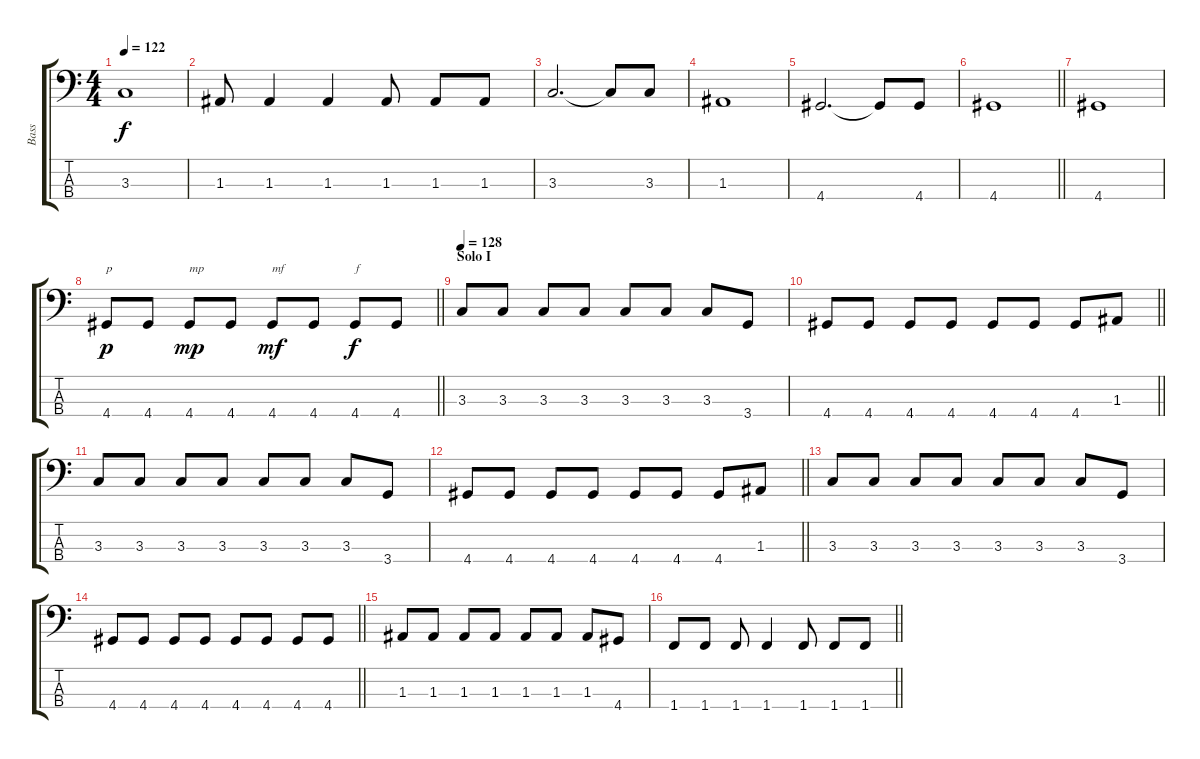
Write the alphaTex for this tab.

\track ("Bass" "Bass") {instrument electricbassfinger}
\staff {score tabs}
\tuning (G2 D2 A1 E1) {hide}
\ts (4 4)
\tempo 122
\clef f4
\ks c
3.3.1{dy f} |
1.3.8 1.3.4 1.3.4 1.3.8 1.3.8 1.3.8 |
3.3.2{d} 3.3{t}.8 3.3.8 |
1.3.1 |
4.4.2{d} 4.4{t}.8 4.4.8 |
\barLineRight lightlight
4.4.1 |
4.4.1 |
\barLineRight lightlight
4.4.8{txt "p" dy p} 4.4.8 4.4.8{txt "mp" dy mp} 4.4.8 4.4.8{txt "mf" dy mf} 4.4.8 4.4.8{txt "f" dy f} 4.4.8 |
\section ("" "Solo I")
\tempo 128
3.3.8 3.3.8 3.3.8 3.3.8 3.3.8 3.3.8 3.3.8 3.4.8 |
\barLineRight lightlight
4.4.8 4.4.8 4.4.8 4.4.8 4.4.8 4.4.8 4.4.8 1.3.8 |
3.3.8 3.3.8 3.3.8 3.3.8 3.3.8 3.3.8 3.3.8 3.4.8 |
\barLineRight lightlight
4.4.8 4.4.8 4.4.8 4.4.8 4.4.8 4.4.8 4.4.8 1.3.8 |
3.3.8 3.3.8 3.3.8 3.3.8 3.3.8 3.3.8 3.3.8 3.4.8 |
\barLineRight lightlight
4.4.8 4.4.8 4.4.8 4.4.8 4.4.8 4.4.8 4.4.8 4.4.8 |
1.3.8 1.3.8 1.3.8 1.3.8 1.3.8 1.3.8 1.3.8 4.4.8 |
\barLineRight lightlight
1.4.8 1.4.8 1.4.8 1.4.4 1.4.8 1.4.8 1.4.8
